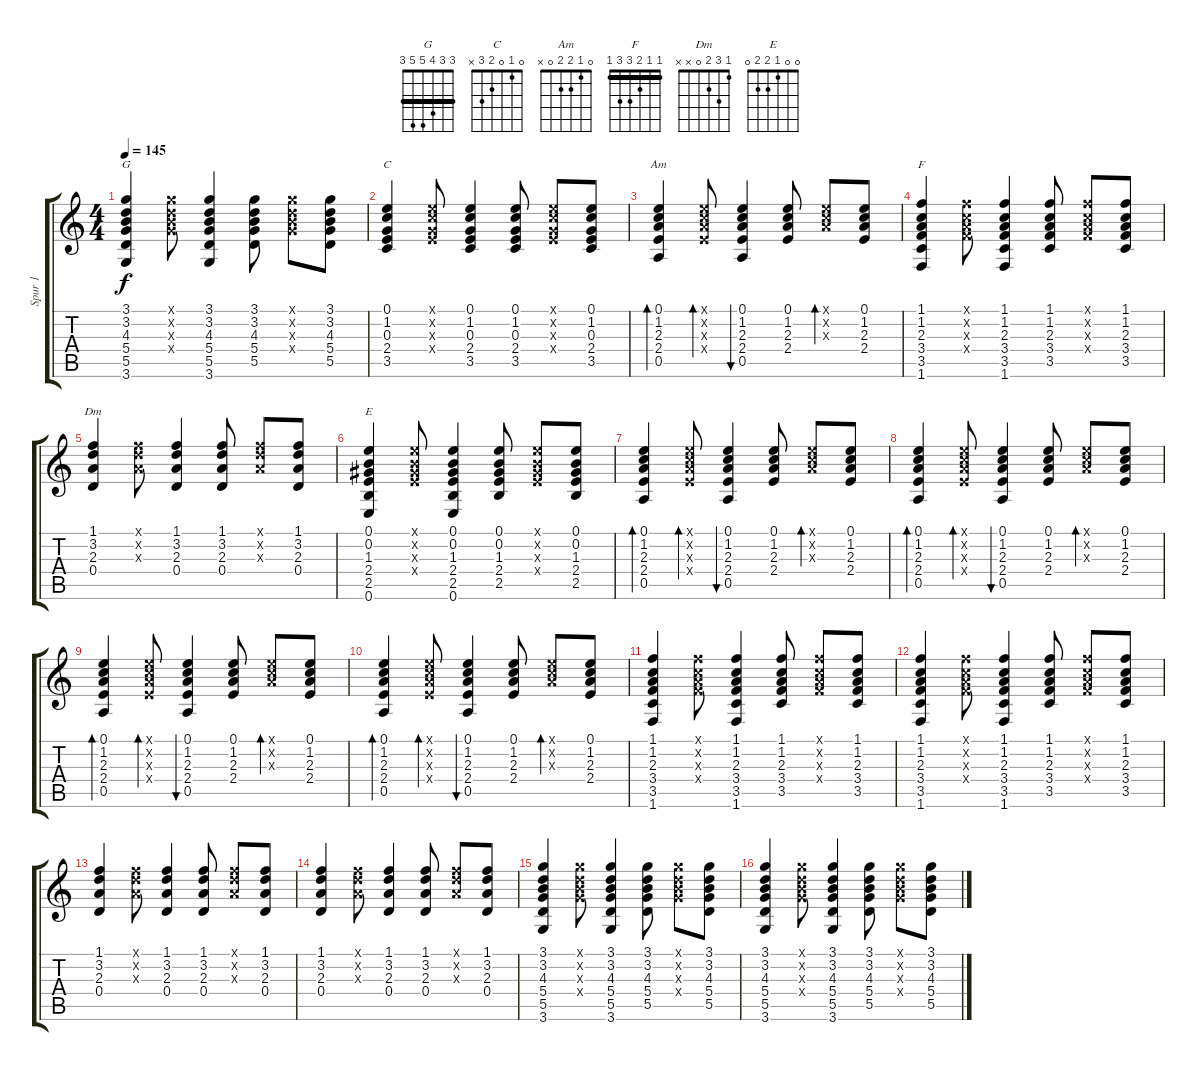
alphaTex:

\track ("Spur 1" "Spur 1") {instrument acousticguitarsteel}
\staff {score tabs}
\tuning (E4 B3 G3 D3 A2 E2) {hide}
\chord ("G" 3 3 4 5 5 3) {barre 3}
\chord ("C" 0 1 0 2 3 x)
\chord ("Am" 0 1 2 2 0 x)
\chord ("F" 1 1 2 3 3 1) {barre 1}
\chord ("Dm" 1 3 2 0 x x)
\chord ("E" 0 0 1 2 2 0)
\ts (4 4)
\tempo 145
\clef g2
\ks c
(3.1 3.2 4.3 5.4 5.5 3.6).4{ch "G" dy f} (3.1{x} 3.2{x} 4.3{x} 5.4{x}).8 (3.1 3.2 4.3 5.4 5.5 3.6).4 (3.1 3.2 4.3 5.4 5.5).8 (3.1{x} 3.2{x} 4.3{x} 5.4{x}).8 (3.1 3.2 4.3 5.4 5.5).8 |
(0.1 1.2 0.3 2.4 3.5).4{ch "C"} (0.1{x} 1.2{x} 0.3{x} 2.4{x}).8 (0.1 1.2 0.3 2.4 3.5).4 (0.1 1.2 0.3 2.4 3.5).8 (0.1{x} 1.2{x} 0.3{x} 2.4{x}).8 (0.1 1.2 0.3 2.4 3.5).8 |
(0.1 1.2 2.3 2.4 0.5).4{bd 60 ch "Am"} (0.1{x} 1.2{x} 2.3{x} 2.4{x}).8{bd 60} (0.1 1.2 2.3 2.4 0.5).4{bu 60} (0.1 1.2 2.3 2.4).8 (0.1{x} 1.2{x} 2.3{x}).8{bd 60} (0.1 1.2 2.3 2.4).8 |
(1.1 1.2 2.3 3.4 3.5 1.6).4{ch "F"} (1.1{x} 1.2{x} 2.3{x} 3.4{x}).8 (1.1 1.2 2.3 3.4 3.5 1.6).4 (1.1 1.2 2.3 3.4 3.5).8 (1.1{x} 1.2{x} 2.3{x} 3.4{x}).8 (1.1 1.2 2.3 3.4 3.5).8 |
(1.1 3.2 2.3 0.4).4{ch "Dm"} (1.1{x} 3.2{x} 2.3{x}).8 (1.1 3.2 2.3 0.4).4 (1.1 3.2 2.3 0.4).8 (1.1{x} 3.2{x} 2.3{x}).8 (1.1 3.2 2.3 0.4).8 |
(0.1 0.2 1.3 2.4 2.5 0.6).4{ch "E"} (0.1{x} 0.2{x} 1.3{x} 2.4{x}).8 (0.1 0.2 1.3 2.4 2.5 0.6).4 (0.1 0.2 1.3 2.4 2.5).8 (0.1{x} 0.2{x} 1.3{x} 2.4{x}).8 (0.1 0.2 1.3 2.4 2.5).8 |
(0.1 1.2 2.3 2.4 0.5).4{bd 60} (0.1{x} 1.2{x} 2.3{x} 2.4{x}).8{bd 60} (0.1 1.2 2.3 2.4 0.5).4{bu 60} (0.1 1.2 2.3 2.4).8 (0.1{x} 1.2{x} 2.3{x}).8{bd 60} (0.1 1.2 2.3 2.4).8 |
(0.1 1.2 2.3 2.4 0.5).4{bd 60} (0.1{x} 1.2{x} 2.3{x} 2.4{x}).8{bd 60} (0.1 1.2 2.3 2.4 0.5).4{bu 60} (0.1 1.2 2.3 2.4).8 (0.1{x} 1.2{x} 2.3{x}).8{bd 60} (0.1 1.2 2.3 2.4).8 |
(0.1 1.2 2.3 2.4 0.5).4{bd 60} (0.1{x} 1.2{x} 2.3{x} 2.4{x}).8{bd 60} (0.1 1.2 2.3 2.4 0.5).4{bu 60} (0.1 1.2 2.3 2.4).8 (0.1{x} 1.2{x} 2.3{x}).8{bd 60} (0.1 1.2 2.3 2.4).8 |
(0.1 1.2 2.3 2.4 0.5).4{bd 60} (0.1{x} 1.2{x} 2.3{x} 2.4{x}).8{bd 60} (0.1 1.2 2.3 2.4 0.5).4{bu 60} (0.1 1.2 2.3 2.4).8 (0.1{x} 1.2{x} 2.3{x}).8{bd 60} (0.1 1.2 2.3 2.4).8 |
(1.1 1.2 2.3 3.4 3.5 1.6).4 (1.1{x} 1.2{x} 2.3{x} 3.4{x}).8 (1.1 1.2 2.3 3.4 3.5 1.6).4 (1.1 1.2 2.3 3.4 3.5).8 (1.1{x} 1.2{x} 2.3{x} 3.4{x}).8 (1.1 1.2 2.3 3.4 3.5).8 |
(1.1 1.2 2.3 3.4 3.5 1.6).4 (1.1{x} 1.2{x} 2.3{x} 3.4{x}).8 (1.1 1.2 2.3 3.4 3.5 1.6).4 (1.1 1.2 2.3 3.4 3.5).8 (1.1{x} 1.2{x} 2.3{x} 3.4{x}).8 (1.1 1.2 2.3 3.4 3.5).8 |
(1.1 3.2 2.3 0.4).4 (1.1{x} 3.2{x} 2.3{x}).8 (1.1 3.2 2.3 0.4).4 (1.1 3.2 2.3 0.4).8 (1.1{x} 3.2{x} 2.3{x}).8 (1.1 3.2 2.3 0.4).8 |
(1.1 3.2 2.3 0.4).4 (1.1{x} 3.2{x} 2.3{x}).8 (1.1 3.2 2.3 0.4).4 (1.1 3.2 2.3 0.4).8 (1.1{x} 3.2{x} 2.3{x}).8 (1.1 3.2 2.3 0.4).8 |
(3.1 3.2 4.3 5.4 5.5 3.6).4 (3.1{x} 3.2{x} 4.3{x} 5.4{x}).8 (3.1 3.2 4.3 5.4 5.5 3.6).4 (3.1 3.2 4.3 5.4 5.5).8 (3.1{x} 3.2{x} 4.3{x} 5.4{x}).8 (3.1 3.2 4.3 5.4 5.5).8 |
(3.1 3.2 4.3 5.4 5.5 3.6).4 (3.1{x} 3.2{x} 4.3{x} 5.4{x}).8 (3.1 3.2 4.3 5.4 5.5 3.6).4 (3.1 3.2 4.3 5.4 5.5).8 (3.1{x} 3.2{x} 4.3{x} 5.4{x}).8 (3.1 3.2 4.3 5.4 5.5).8
